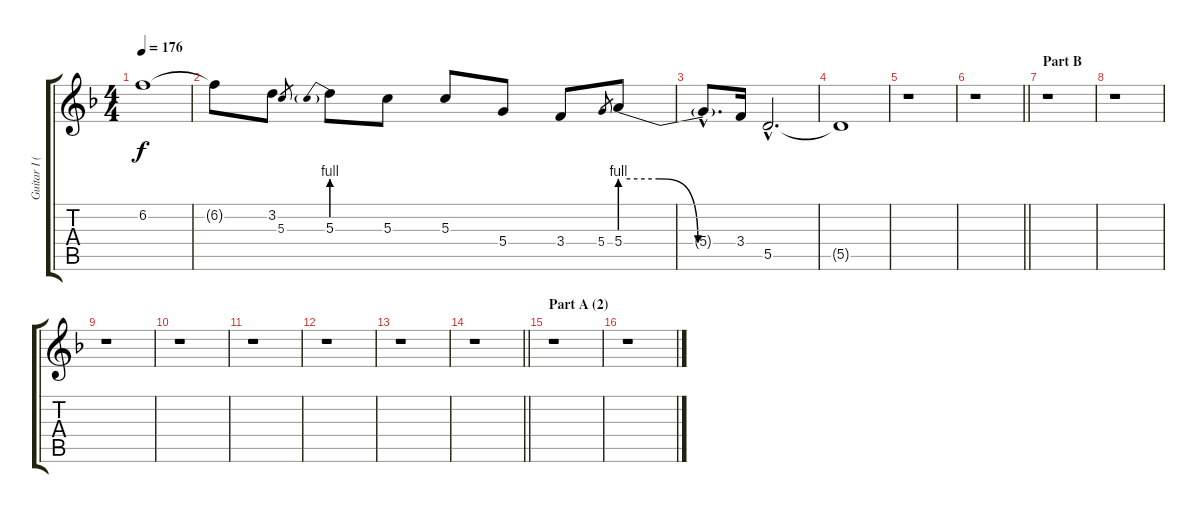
\track ("Guitar I (Daita)" "Guitar I (") {instrument distortionguitar}
\staff {score tabs}
\tuning (E4 B3 G3 D3 A2 D2) {hide}
\ts (4 4)
\tempo 176
\clef g2
\ks f
6.2{t}.1{dy f} |
6.2{t}.8 3.2.8 5.3.8{gr} 5.3{be (prebend 0 4 60 4)}.8 5.3.8 5.3.8 5.4.8 3.4.8 5.4.8{gr} 5.4{be (custom 0 4 20 4 40 0 60 0)}.8 |
5.4{hac t}.8{d} 3.4.16 5.5{hac}.2{d} |
5.5{t}.1 |
r.1 |
\barLineRight lightlight
r.1 |
\section ("" "Part B")
r.1 |
r.1 |
r.1 |
r.1 |
r.1 |
r.1 |
r.1 |
\barLineRight lightlight
r.1 |
\section ("" "Part A (2)")
r.1 |
r.1
